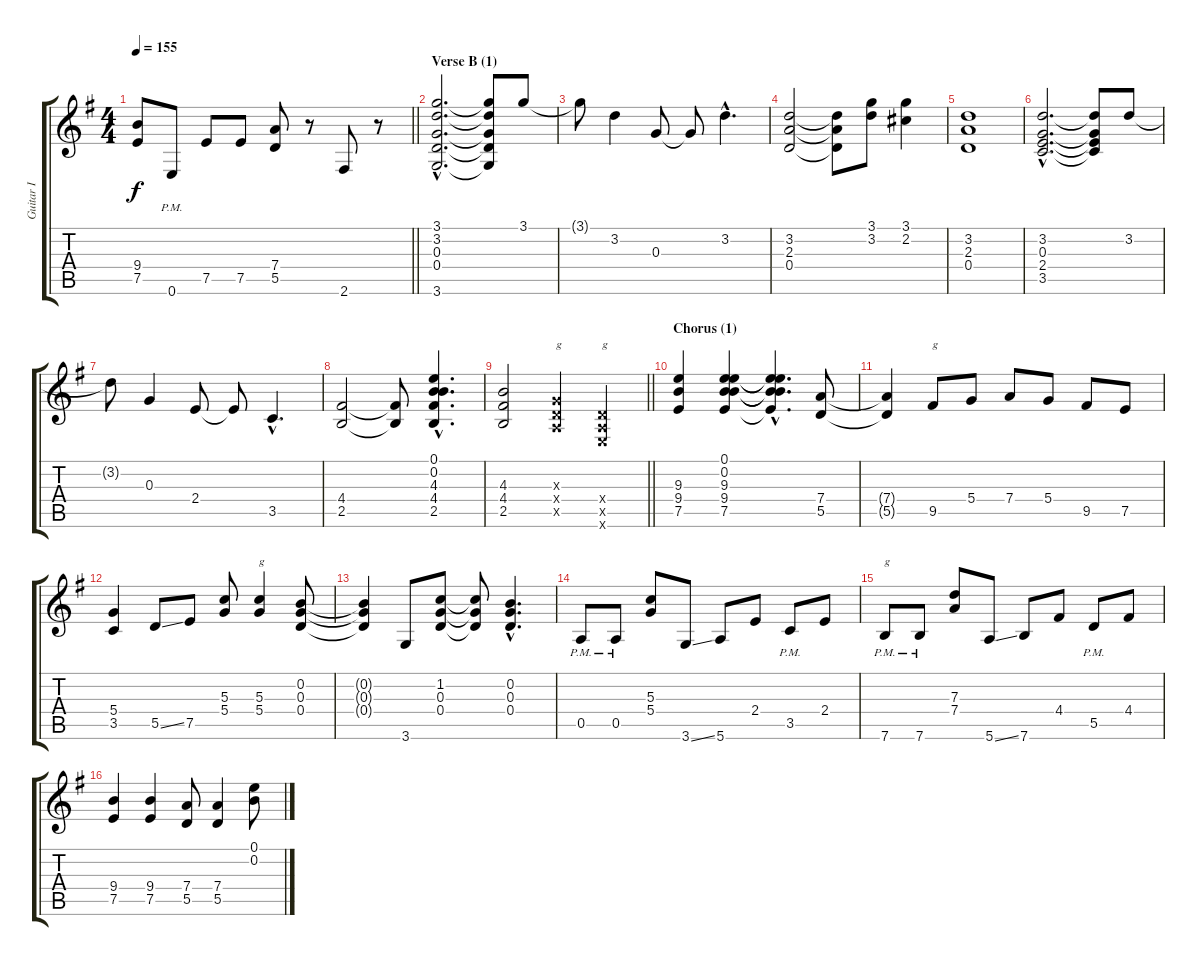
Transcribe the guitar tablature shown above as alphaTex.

\track ("Guitar I" "Guitar I") {instrument distortionguitar}
\staff {score tabs}
\tuning (E4 B3 G3 D3 A2 E2) {hide}
\ts (4 4)
\tempo 155
\clef g2
\barLineRight lightlight
\ks eminor
(9.4{t} 7.5{t}).8{dy f} 0.6{pm}.8 7.5.8 7.5.8 (7.4 5.5).8 r.8 2.6.8 r.8 |
\section ("" "Verse B (1)")
(3.1{hac} 3.2{hac} 0.3{hac} 0.4{hac} 3.6{hac}).2{d} (3.1{t} 3.2{t} 0.3{t} 0.4{t} 3.6{t}).8 3.1.8 |
3.1{t}.8 3.2.4 0.3.8 0.3{t}.8 3.2{hac}.4{d} |
(3.2 2.3 0.4).2 (3.2{t} 2.3{t} 0.4{t}).8 (3.1 3.2).8 (3.1 2.2).4 |
(3.2 2.3 0.4).1 |
(3.2{hac} 0.3{hac} 2.4{hac} 3.5{hac}).2{d} (3.2{t} 0.3{t} 2.4{t} 3.5{t}).8 3.2.8 |
3.2{t}.8 0.3.4 2.4.8 2.4{t}.8 3.5{hac}.4{d} |
(4.4 2.5).2 (4.4{t} 2.5{t}).8 (0.1{hac} 0.2{hac} 4.3{hac} 4.4{hac} 2.5{hac}).4{d} |
\barLineRight lightlight
(4.3 4.4 2.5).2 (0.3{x} 0.4{x} 0.5{x}).4{txt "g"} (0.4{x} 0.5{x} 0.6{x}).4{txt "g"} |
\section ("" "Chorus (1)")
(9.3 9.4 7.5).4 (0.1 0.2 9.3 9.4 7.5).4 (0.1{hac t} 0.2{hac t} 9.3{hac t} 9.4{hac t} 7.5{hac t}).4{d} (7.4 5.5).8 |
(7.4{t} 5.5{t}).4 9.5.8{txt "g"} 5.4.8 7.4.8 5.4.8 9.5.8 7.5.8 |
(5.4 3.5).4 5.5{ss}.8 7.5.8 (5.3 5.4).8 (5.3 5.4).4{txt "g"} (0.2 0.3 0.4).8 |
(0.2{t} 0.3{t} 0.4{t}).4 3.6.8 (1.2 0.3 0.4).8 (1.2{t} 0.3{t} 0.4{t}).8 (0.2{hac} 0.3{hac} 0.4{hac}).4{d} |
0.5{pm}.8 0.5{pm}.8 (5.3 5.4).8 3.6{ss}.8 5.6.8 2.4.8 3.5{pm}.8 2.4.8 |
7.6{pm}.8{txt "g"} 7.6{pm}.8 (7.3 7.4).8 5.6{ss}.8 7.6.8 4.4.8 5.5{pm}.8 4.4.8 |
(9.4 7.5).4 (9.4 7.5).4 (7.4 5.5).8 (7.4 5.5).4 (0.1 0.2).8
